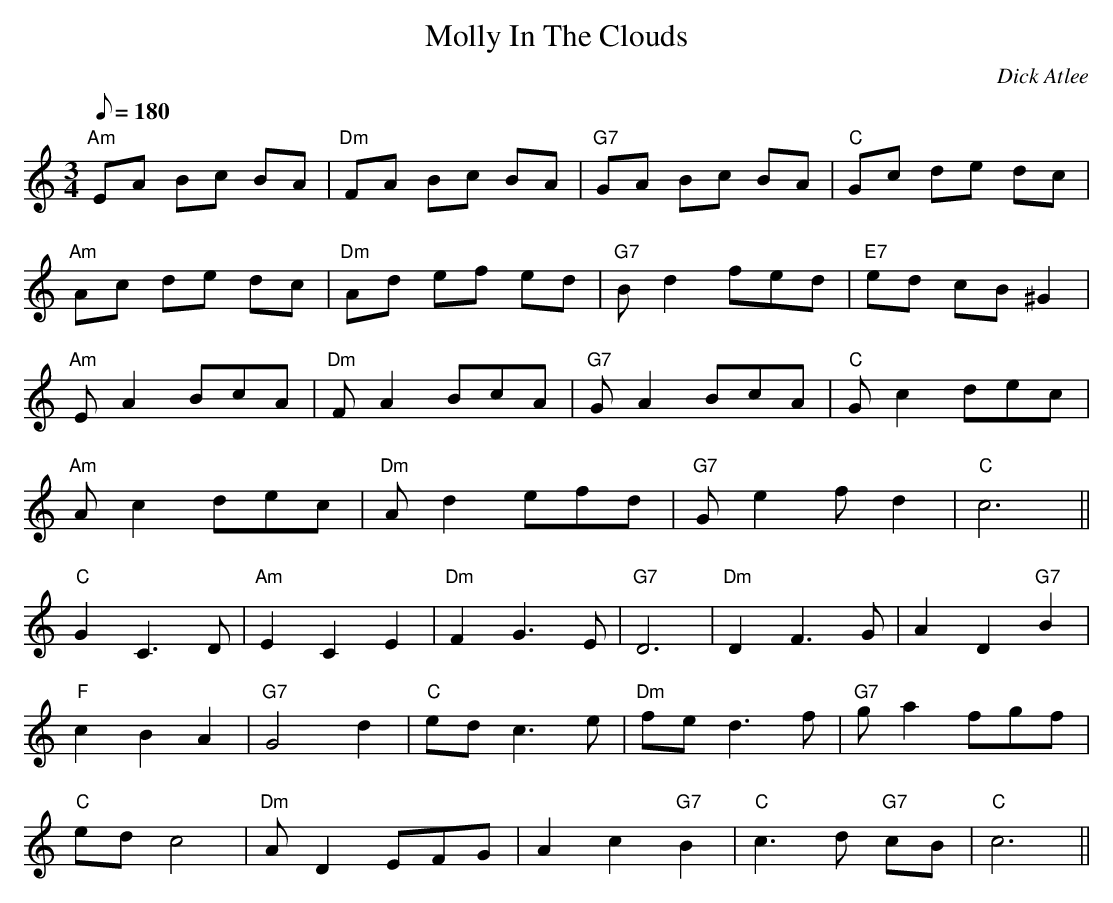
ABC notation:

X:1
T:Molly In The Clouds
M:3/4
L:1/8
Q:1/8=180
C:Dick Atlee
K:Am
"Am" EA Bc BA | "Dm" FA Bc BA | "G7" GA Bc BA | "C" Gc de dc | !
"Am" Ac de dc | "Dm" Ad ef ed | "G7" B d2 fed | "E7" ed cB ^G2 | !
"Am" E A2 BcA | "Dm" F A2 BcA | "G7" G A2 BcA | "C" G c2 dec | !
"Am" A c2 dec | "Dm" A d2 efd | "G7" G e2 f d2 | "C" c6 || !
"C" G2 C3 D | "Am" E2 C2 E2 | "Dm" F2 G3 E | "G7" D6 |
"Dm" D2 F3 G | A2 D2 "G7" B2 | !
"F" c2 B2 A2 | "G7" G4 d2 | "C" ed c3 e | "Dm" fe d3 f | "G7" g a2 fgf | !
"C" ed c4 | "Dm" A D2 EFG | A2 c2 "G7" B2 | "C" c3 d "G7" cB | "C" c6 ||
